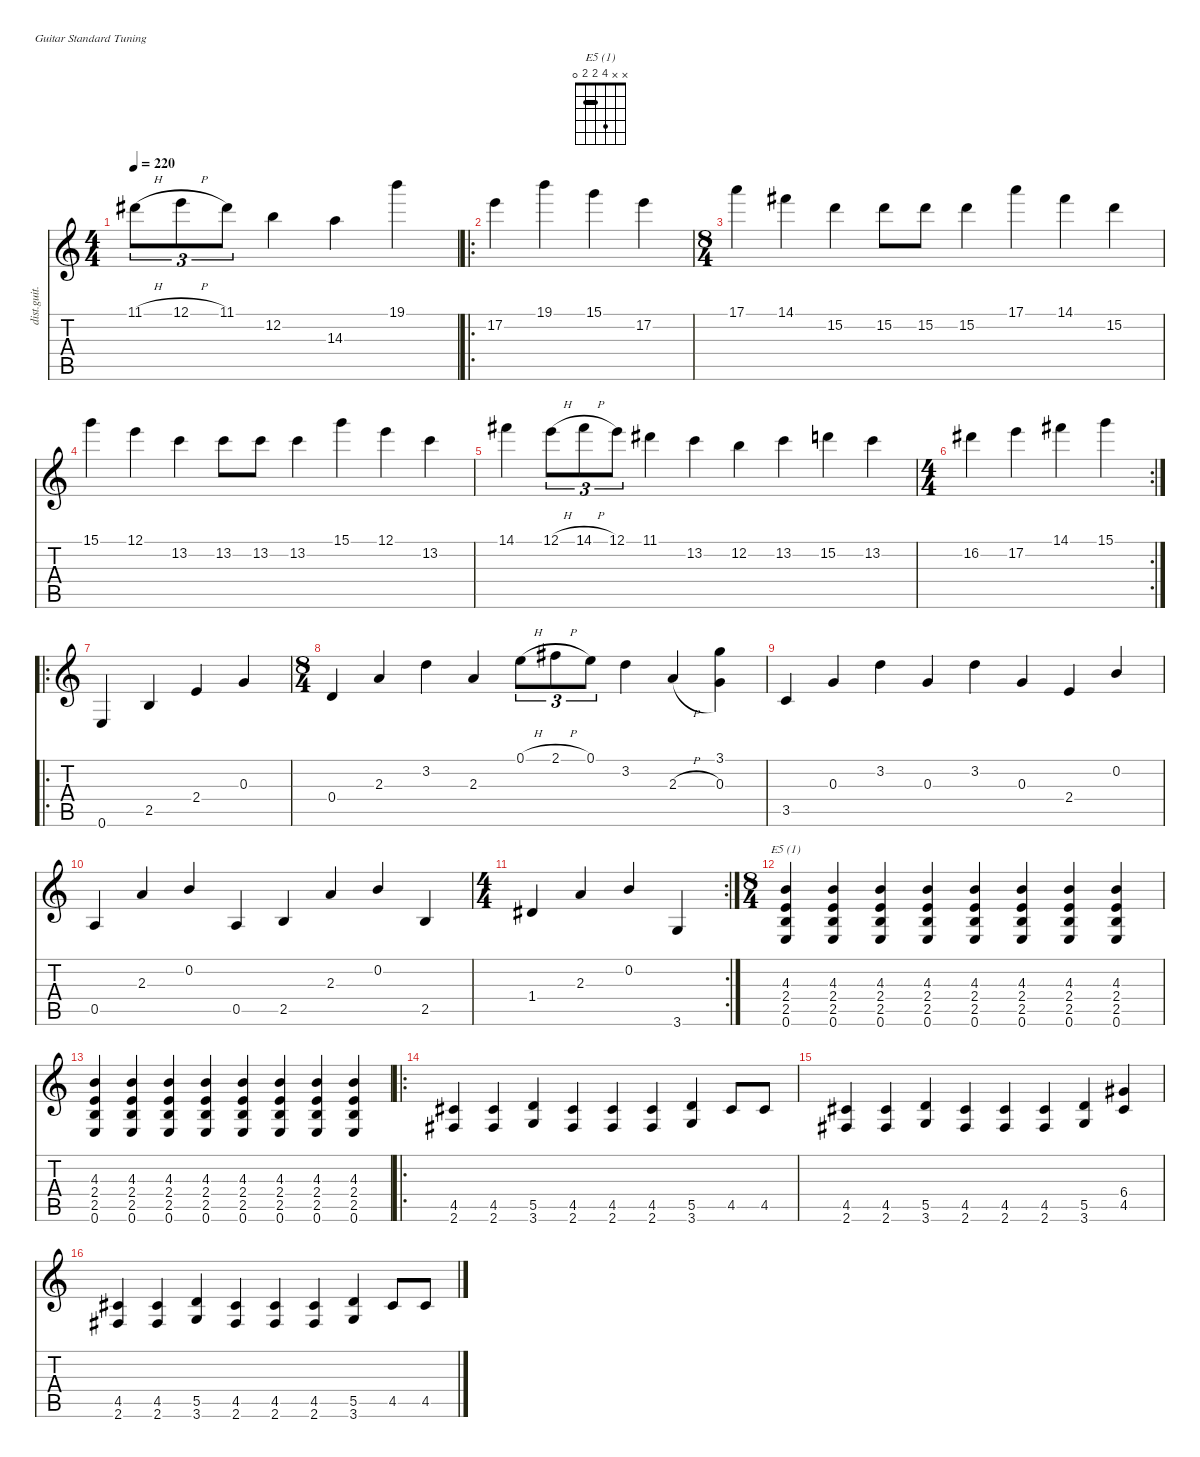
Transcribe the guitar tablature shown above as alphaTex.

\defaultSystemsLayout 4
\hideDynamics
\bracketExtendMode nobrackets
\track ("Guitar 1(Main Rhythm)" "dist.guit.") {instrument distortionguitar}
\staff {score tabs}
\tuning (E4 B3 G3 D3 A2 E2)
\chord ("E5 (1)" x x 4 2 2 0) {showfingering false barre 2}
\ts (4 4)
\tempo 220
\clef g2
\ks c
11.1{h acc #}.8{tu (3 2) dy f beam Down} 12.1{h}.8{tu (3 2) beam Down} 11.1{acc #}.8{tu (3 2) beam Down} 12.2.4{beam Down} 14.3.4{beam Down} 19.1.4{beam Down} |
\ro
17.2.4{beam Down} 19.1.4{beam Down} 15.1.4{beam Down} 17.2.4{beam Down} |
\ts (8 4)
17.1.4{beam Down} 14.1{acc #}.4{beam Down} 15.2.4{beam Down} 15.2.8{beam Down} 15.2.8{beam Down} 15.2.4{beam Down} 17.1.4{beam Down} 14.1{acc #}.4{beam Down} 15.2.4{beam Down} |
15.1.4{beam Down} 12.1.4{beam Down} 13.2.4{beam Down} 13.2.8{beam Down} 13.2.8{beam Down} 13.2.4{beam Down} 15.1.4{beam Down} 12.1.4{beam Down} 13.2.4{beam Down} |
14.1{acc #}.4{beam Down} 12.1{h}.8{tu (3 2) beam Down} 14.1{h acc #}.8{tu (3 2) beam Down} 12.1.8{tu (3 2) beam Down} 11.1{acc #}.4{beam Down} 13.2.4{beam Down} 12.2.4{beam Down} 13.2.4{beam Down} 15.2.4{dy mf beam Down} 13.2.4{dy f beam Down} |
\rc 2
\ts (4 4)
16.2{acc #}.4{dy mf beam Down} 17.2.4{beam Down} 14.1{acc #}.4{dy f beam Down} 15.1.4{beam Down} |
\ro
0.6.4{beam Up} 2.5.4{beam Up} 2.4.4{beam Up} 0.3.4{beam Up} |
\ts (8 4)
0.4.4{beam Up} 2.3.4{beam Up} 3.2.4{beam Down} 2.3.4{beam Up} 0.1{h}.8{tu (3 2) beam Down} 2.1{h acc #}.8{tu (3 2) beam Down} 0.1.8{tu (3 2) beam Down} 3.2.4{beam Down} 2.3{h}.4{beam Up} (3.1 0.3).4{beam Down} |
3.5.4{beam Up} 0.3.4{beam Up} 3.2.4{beam Down} 0.3.4{beam Up} 3.2.4{beam Down} 0.3.4{beam Up} 2.4.4{beam Up} 0.2.4{beam Up} |
0.5.4{beam Up} 2.3.4{beam Up} 0.2.4{beam Up} 0.5.4{beam Up} 2.5.4{beam Up} 2.3.4{beam Up} 0.2.4{beam Up} 2.5.4{beam Up} |
\rc 2
\ts (4 4)
1.4{acc #}.4{beam Up} 2.3.4{beam Up} 0.2.4{beam Up} 3.6.4{beam Up} |
\ts (8 4)
(4.3 2.4 2.5 0.6).4{ch "E5 (1)" beam Up} (4.3 2.4 2.5 0.6).4{beam Up} (4.3 2.4 2.5 0.6).4{beam Up} (4.3 2.4 2.5 0.6).4{beam Up} (4.3 2.4 2.5 0.6).4{beam Up} (4.3 2.4 2.5 0.6).4{beam Up} (4.3 2.4 2.5 0.6).4{beam Up} (4.3 2.4 2.5 0.6).4{beam Up} |
(4.3 2.4 2.5 0.6).4{beam Up} (4.3 2.4 2.5 0.6).4{beam Up} (4.3 2.4 2.5 0.6).4{beam Up} (4.3 2.4 2.5 0.6).4{beam Up} (4.3 2.4 2.5 0.6).4{beam Up} (4.3 2.4 2.5 0.6).4{beam Up} (4.3 2.4 2.5 0.6).4{beam Up} (4.3 2.4 2.5 0.6).4{beam Up} |
\ro
(4.5{acc #} 2.6{acc #}).4{beam Up} (4.5{acc #} 2.6{acc #}).4{beam Up} (5.5 3.6).4{beam Up} (4.5{acc #} 2.6{acc #}).4{beam Up} (4.5{acc #} 2.6{acc #}).4{beam Up} (4.5{acc #} 2.6{acc #}).4{beam Up} (5.5 3.6).4{beam Up} 4.5{acc #}.8{beam Up} 4.5{acc #}.8{beam Up} |
(4.5{acc #} 2.6{acc #}).4{beam Up} (4.5{acc #} 2.6{acc #}).4{beam Up} (5.5 3.6).4{beam Up} (4.5{acc #} 2.6{acc #}).4{beam Up} (4.5{acc #} 2.6{acc #}).4{beam Up} (4.5{acc #} 2.6{acc #}).4{beam Up} (5.5 3.6).4{beam Up} (6.4{acc #} 4.5{acc #}).4{beam Up} |
(4.5{acc #} 2.6{acc #}).4{beam Up} (4.5{acc #} 2.6{acc #}).4{beam Up} (5.5 3.6).4{beam Up} (4.5{acc #} 2.6{acc #}).4{beam Up} (4.5{acc #} 2.6{acc #}).4{beam Up} (4.5{acc #} 2.6{acc #}).4{beam Up} (5.5 3.6).4{beam Up} 4.5{acc #}.8{beam Up} 4.5{acc #}.8{beam Up}
